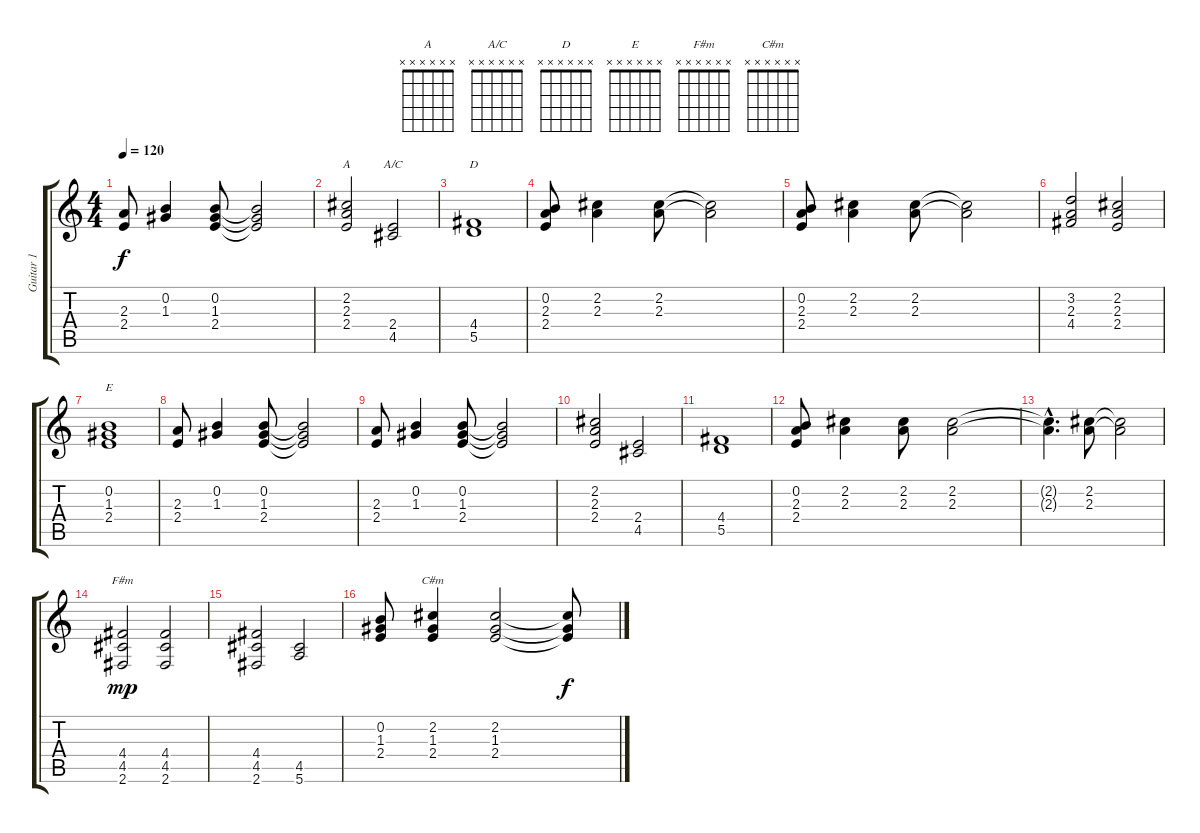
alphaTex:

\track ("Guitar 1" "Guitar 1") {instrument acousticguitarsteel}
\staff {score tabs}
\tuning (E4 B3 G3 D3 A2 E2) {hide}
\chord ("A" x x x x x x) {firstfret 0}
\chord ("A/C" x x x x x x) {firstfret 0}
\chord ("D" x x x x x x) {firstfret 0}
\chord ("E" x x x x x x) {firstfret 0}
\chord ("F#m" x x x x x x) {firstfret 0}
\chord ("C#m" x x x x x x) {firstfret 0}
\ts (4 4)
\tempo 120
\clef g2
\ks c
(2.3 2.4).8{dy f} (0.2 1.3).4 (0.2 1.3 2.4).8 (0.2{t} 1.3{t} 2.4{t}).2 |
(2.2 2.3 2.4).2{ch "A"} (2.4 4.5).2{ch "A/C"} |
(4.4 5.5).1{ch "D"} |
(0.2 2.3 2.4).8 (2.2 2.3).4 (2.2 2.3).8 (2.2{t} 2.3{t}).2 |
(0.2 2.3 2.4).8 (2.2 2.3).4 (2.2 2.3).8 (2.2{t} 2.3{t}).2 |
(3.2 2.3 4.4).2 (2.2 2.3 2.4).2 |
(0.2 1.3 2.4).1{ch "E"} |
(2.3 2.4).8 (0.2 1.3).4 (0.2 1.3 2.4).8 (0.2{t} 1.3{t} 2.4{t}).2 |
(2.3 2.4).8 (0.2 1.3).4 (0.2 1.3 2.4).8 (0.2{t} 1.3{t} 2.4{t}).2 |
(2.2 2.3 2.4).2 (2.4 4.5).2 |
(4.4 5.5).1 |
(0.2 2.3 2.4).8 (2.2 2.3).4 (2.2 2.3).8 (2.2 2.3).2 |
(2.2{hac t} 2.3{hac t}).4{d} (2.2 2.3).8 (2.2{t} 2.3{t}).2 |
(4.4 4.5 2.6).2{ch "F#m" dy mp} (4.4 4.5 2.6).2 |
(4.4 4.5 2.6).2 (4.5 5.6).2 |
(0.2 1.3 2.4).8 (2.2 1.3 2.4).4{ch "C#m"} (2.2 1.3 2.4).2 (2.2{t} 1.3{t} 2.4{t}).8{dy f}
